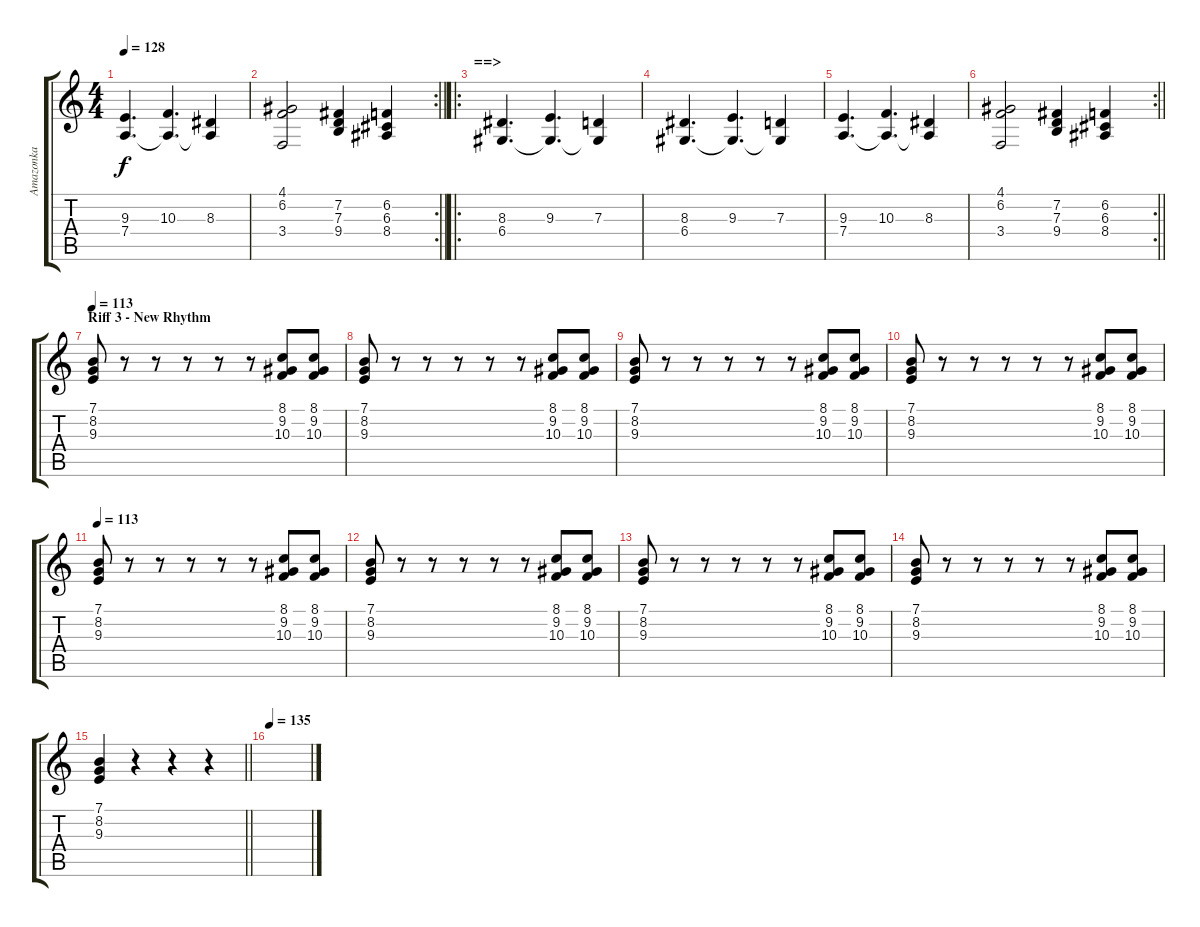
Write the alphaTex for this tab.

\track ("Amazonka" "Amazonka") {instrument fx7echoes}
\staff {score tabs}
\tuning (E4 B3 G3 D3 A2 E2) {hide}
\ts (4 4)
\tempo 128
\clef g2
\ks c
(9.3 7.4).4{d dy f} (10.3 7.4{t}).4{d} (8.3 7.4{t}).4 |
\rc 2
\barLineRight lightlight
(4.1 6.2 3.4).2 (7.2 7.3 9.4).4 (6.2 6.3 8.4).4 |
\ro
\section ("" "==>")
(8.3 6.4).4{d} (9.3 6.4{t}).4{d} (7.3 6.4{t}).4 |
(8.3 6.4).4{d} (9.3 6.4{t}).4{d} (7.3 6.4{t}).4 |
(9.3 7.4).4{d} (10.3 7.4{t}).4{d} (8.3 7.4{t}).4 |
\rc 2
\barLineRight lightlight
(4.1 6.2 3.4).2 (7.2 7.3 9.4).4 (6.2 6.3 8.4).4 |
\section ("" "Riff 3 - New Rhythm")
\tempo 113
(7.1 8.2 9.3).8 r.8 r.8 r.8 r.8 r.8 (8.1 9.2 10.3).8 (8.1 9.2 10.3).8 |
(7.1 8.2 9.3).8 r.8 r.8 r.8 r.8 r.8 (8.1 9.2 10.3).8 (8.1 9.2 10.3).8 |
(7.1 8.2 9.3).8 r.8 r.8 r.8 r.8 r.8 (8.1 9.2 10.3).8 (8.1 9.2 10.3).8 |
(7.1 8.2 9.3).8 r.8 r.8 r.8 r.8 r.8 (8.1 9.2 10.3).8 (8.1 9.2 10.3).8 |
\tempo 113
(7.1 8.2 9.3).8 r.8 r.8 r.8 r.8 r.8 (8.1 9.2 10.3).8 (8.1 9.2 10.3).8 |
(7.1 8.2 9.3).8 r.8 r.8 r.8 r.8 r.8 (8.1 9.2 10.3).8 (8.1 9.2 10.3).8 |
(7.1 8.2 9.3).8 r.8 r.8 r.8 r.8 r.8 (8.1 9.2 10.3).8 (8.1 9.2 10.3).8 |
(7.1 8.2 9.3).8 r.8 r.8 r.8 r.8 r.8 (8.1 9.2 10.3).8 (8.1 9.2 10.3).8 |
\barLineRight lightlight
(7.1 8.2 9.3).4 r.4 r.4 r.4 |
\tempo 135
